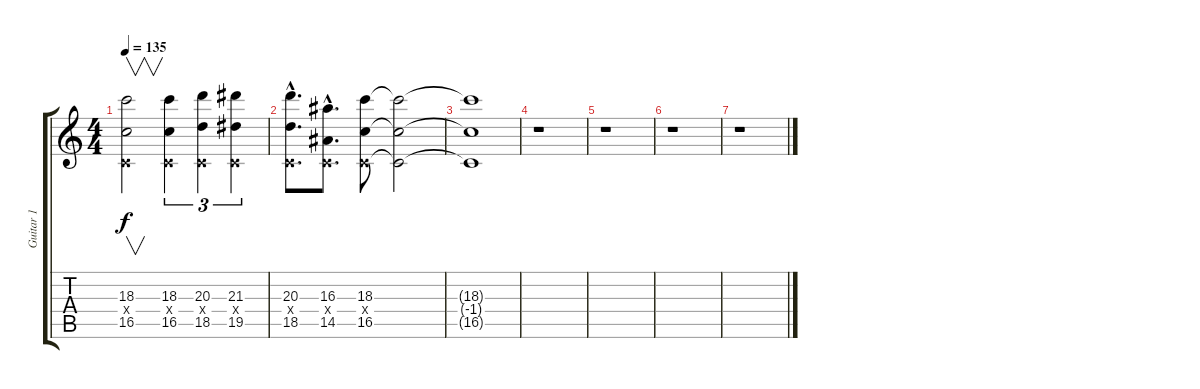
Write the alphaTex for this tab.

\track ("Guitar 1" "Guitar 1") {instrument distortionguitar}
\staff {score tabs}
\tuning (Eb4 Bb3 Gb3 Db3 Ab2 Eb2) {hide}
\ts (4 4)
\tempo 135
\clef g2
\ks c
(18.3 -1.4{x} 16.5).2{v dy f} (18.3 -1.4{x} 16.5).4{tu (3 2)} (20.3 -1.4{x} 18.5).4{tu (3 2)} (21.3 -1.4{x} 19.5).4{tu (3 2)} |
(20.3{hac} -1.4{hac x} 18.5{hac}).8{d} (16.3{hac} -1.4{hac x} 14.5{hac}).8{d} (18.3 -1.4{x} 16.5).8 (18.3{t} -1.4{t} 16.5{t}).2 |
(18.3{t} -1.4{t} 16.5{t}).1 |
r.1 |
r.1 |
r.1 |
r.1
